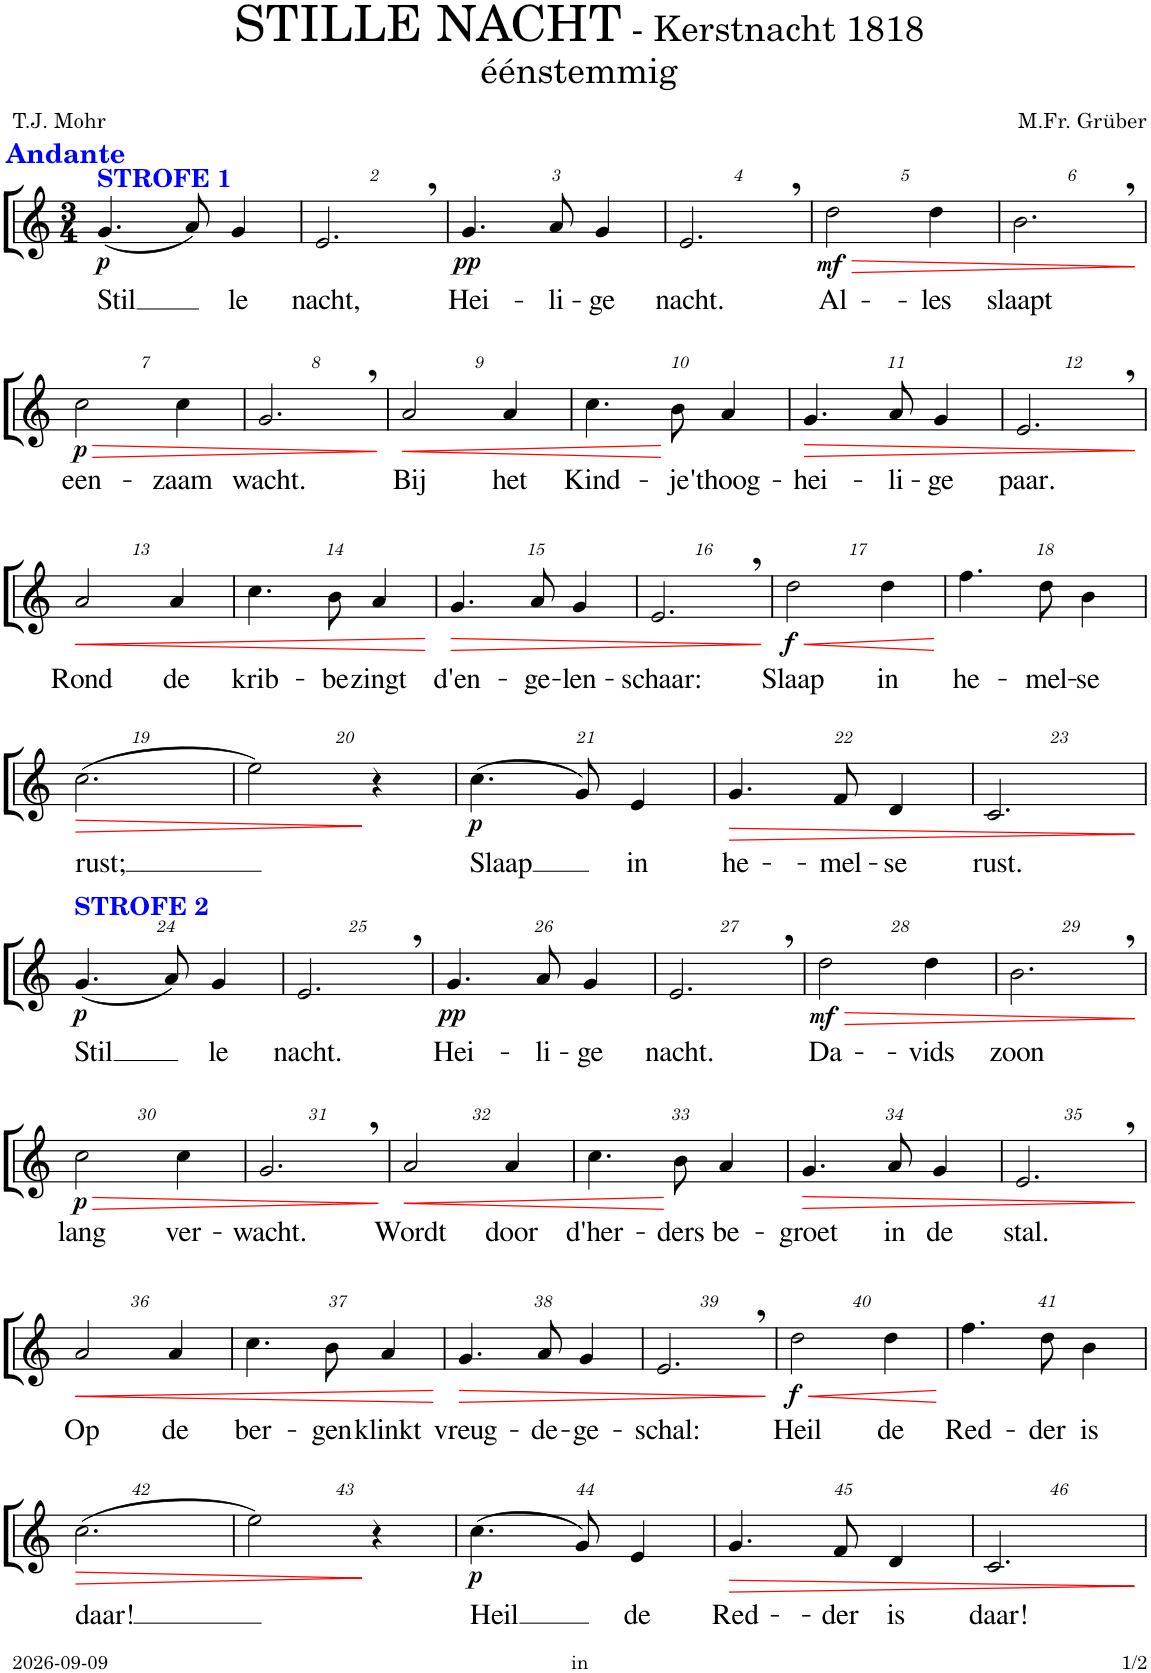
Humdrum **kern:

**kern	**text	**dynam	**kern	**text	**dynam
*part2	*part2	*part2	*part1	*part1	*part1
*staff2	*staff2	*staff2	*staff1	*staff1	*staff1
*I"Tenor	*	*	*I"Soprano	*	*
*I'T.	*	*	*	*	*
*stria5	*	*	*	*	*
*clefGv2	*	*	*clefG2	*	*
*k[]	*	*	*k[]	*	*
*M3/4	*	*	*M3/4	*	*
=1	=1	=1	=1	=1	=1
!	!	!	!LO:TX:a:B:color=#0000FF:t=STROFE 1	!	!
!	!	!	!LO:TX:a:B:color=#0000FF:t=Andante	!	!
!LO:TX:a:B:color=#0000FF:t=STROFE 1	!	!	!	!	!
!	!	!LO:DY:b	!	!LO:LY:b	!LO:DY:b
(4.G	-Stil	p	(4.g/	-Stil	p
8A)	.	.	8a/)	.	.
!	!	!	!	!LO:LY:b	!
4G	le	.	4g/	le	.
=2	=2	=2	=2	=2	=2
!	!	!	!	!LO:LY:b	!
2.E,	nacht,	.	2.e,/	nacht,	.
=3	=3	=3	=3	=3	=3
!	!	!LO:DY:b	!	!LO:LY:b	!LO:DY:b
4.G	Hei-	pp	4.g/	Hei-	pp
!	!	!	!	!LO:LY:b	!
8A	-li-	.	8a/	-li-	.
!	!	!	!	!LO:LY:b	!
4G	-ge	.	4g/	-ge	.
=4	=4	=4	=4	=4	=4
!	!	!	!	!LO:LY:b	!
2.E,	nacht.	.	2.e,/	nacht.	.
=5	=5	=5	=5	=5	=5
!	!	!LO:HP:b	!	!LO:LY:b	!LO:HP:b
!	!	!LO:DY:n=1:b	!	!	!LO:DY:n=1:b
2d	Al-	> mf	2dd\	Al-	> mf
!	!	!	!	!LO:LY:b	!
4d	-les	.	4dd\	-les	.
=6	=6	=6	=6	=6	=6
!	!	!	!	!LO:LY:b	!
2.B,	slaapt	.	2.b,\	slaapt	.
.	.	]	.	.	]
!!LO:LB:g=z
=7	=7	=7	=7	=7	=7
!	!	!LO:HP:b	!	!LO:LY:b	!LO:HP:b
!	!	!LO:DY:n=1:b	!	!	!LO:DY:n=1:b
2c	een-	> p	2cc\	een-	> p
!	!	!	!	!LO:LY:b	!
4c	-zaam	.	4cc\	-zaam	.
=8	=8	=8	=8	=8	=8
!	!	!	!	!LO:LY:b	!
2.G,	wacht.	.	2.g,/	wacht.	.
.	.	]	.	.	]
=9	=9	=9	=9	=9	=9
!	!	!LO:HP:b	!	!LO:LY:b	!LO:HP:b
2A	Bij	<	2a/	Bij	<
!	!	!	!	!LO:LY:b	!
4A	het	.	4a/	het	.
=10	=10	=10	=10	=10	=10
!	!	!	!	!LO:LY:b	!
4.c	Kind-	.	4.cc\	Kind-	.
!	!	!	!	!LO:LY:b	!
8B	-je	[	8b\	-je	[
!	!	!	!	!LO:LY:b	!
4A	'thoog-	.	4a/	'thoog-	.
=11	=11	=11	=11	=11	=11
!	!	!LO:HP:b	!	!LO:LY:b	!LO:HP:b
4.G	-hei-	>	4.g/	-hei-	>
!	!	!	!	!LO:LY:b	!
8A	-li-	.	8a/	-li-	.
!	!	!	!	!LO:LY:b	!
4G	-ge	.	4g/	-ge	.
=12	=12	=12	=12	=12	=12
!	!	!	!	!LO:LY:b	!
2.E,	paar.	.	2.e,/	paar.	.
.	.	]	.	.	]
!!LO:LB:g=z
=13	=13	=13	=13	=13	=13
!	!	!LO:HP:b	!	!LO:LY:b	!LO:HP:b
2A	Rond	<	2a/	Rond	<
!	!	!	!	!LO:LY:b	!
4A	de	.	4a/	de	.
=14	=14	=14	=14	=14	=14
!	!	!	!	!LO:LY:b	!
4.c	krib-	.	4.cc\	krib-	.
!	!	!	!	!LO:LY:b	!
8B	-be	.	8b\	-be	.
!	!	!	!	!LO:LY:b	!
4A	zingt	.	4a/	zingt	.
.	.	[	.	.	[
=15	=15	=15	=15	=15	=15
!	!	!LO:HP:b	!	!LO:LY:b	!LO:HP:b
4.G	d'en-	>	4.g/	d'en-	>
!	!	!	!	!LO:LY:b	!
8A	-ge-	.	8a/	-ge-	.
!	!	!	!	!LO:LY:b	!
4G	-len-	.	4g/	-len-	.
=16	=16	=16	=16	=16	=16
!	!	!	!	!LO:LY:b	!
2.E,	-schaar:	.	2.e,/	-schaar:	.
.	.	]	.	.	]
=17	=17	=17	=17	=17	=17
!	!	!LO:HP:b	!	!LO:LY:b	!LO:HP:b
!	!	!LO:DY:n=1:b	!	!	!LO:DY:n=1:b
2d	Slaap	< f	2dd\	Slaap	< f
!	!	!	!	!LO:LY:b	!
4d	in	.	4dd\	in	.
.	.	[	.	.	[
=18	=18	=18	=18	=18	=18
!	!	!	!	!LO:LY:b	!
4.f	he-	.	4.ff\	he-	.
!	!	!	!	!LO:LY:b	!
8d	-mel-	.	8dd\	-mel-	.
!	!	!	!	!LO:LY:b	!
4B	-se	.	4b\	-se	.
!!LO:LB:g=z
=19	=19	=19	=19	=19	=19
!	!	!LO:HP:b	!	!LO:LY:b	!LO:HP:b
(2.c	rust;	>	(2.cc\	rust;	>
=20	=20	=20	=20	=20	=20
2e)	.	.	2ee\)	.	.
4r	.	]	4r	.	]
=21	=21	=21	=21	=21	=21
!	!	!LO:DY:b	!	!LO:LY:b	!LO:DY:b
(4.c	Slaap	p	(4.cc\	Slaap	p
8G)	.	.	8g/)	.	.
!	!	!	!	!LO:LY:b	!
4E	in	.	4e/	in	.
=22	=22	=22	=22	=22	=22
!	!	!LO:HP:b	!	!LO:LY:b	!LO:HP:b
4.G	he-	>	4.g/	he-	>
!	!	!	!	!LO:LY:b	!
8F	-mel-	.	8f/	-mel-	.
!	!	!	!	!LO:LY:b	!
4D	-se	.	4d/	-se	.
=23	=23	=23	=23	=23	=23
!	!	!	!	!LO:LY:b	!
2.C	rust.	.	2.c/	rust.	.
.	.	]	.	.	]
!!LO:LB:g=z
=24	=24	=24	=24	=24	=24
!	!	!	!LO:TX:a:B:color=#0000FF:t=STROFE 2	!	!
!LO:TX:a:B:color=#0000FF:t=STROFE 2	!	!	!	!	!
!	!	!LO:DY:b	!	!LO:LY:b	!LO:DY:b
(4.G	Stil	p	(4.g/	Stil	p
8A)	.	.	8a/)	.	.
!	!	!	!	!LO:LY:b	!
4G	le	.	4g/	le	.
=25	=25	=25	=25	=25	=25
!	!	!	!	!LO:LY:b	!
2.E,	nacht.	.	2.e,/	nacht.	.
=26	=26	=26	=26	=26	=26
!	!	!LO:DY:b	!	!LO:LY:b	!LO:DY:b
4.G	Hei-	pp	4.g/	Hei-	pp
!	!	!	!	!LO:LY:b	!
8A	-li-	.	8a/	-li-	.
!	!	!	!	!LO:LY:b	!
4G	-ge	.	4g/	-ge	.
=27	=27	=27	=27	=27	=27
!	!	!	!	!LO:LY:b	!
2.E,	nacht.	.	2.e,/	nacht.	.
=28	=28	=28	=28	=28	=28
!	!	!LO:HP:b	!	!LO:LY:b	!LO:HP:b
!	!	!LO:DY:n=1:b	!	!	!LO:DY:n=1:b
2d	Da-	> mf	2dd\	Da-	> mf
!	!	!	!	!LO:LY:b	!
4d	-vids	.	4dd\	-vids	.
=29	=29	=29	=29	=29	=29
!	!	!	!	!LO:LY:b	!
2.B,	zoon	.	2.b,\	zoon	.
.	.	]	.	.	]
!!LO:LB:g=z
=30	=30	=30	=30	=30	=30
!	!	!LO:HP:b	!	!LO:LY:b	!LO:HP:b
!	!	!LO:DY:n=1:b	!	!	!LO:DY:n=1:b
2c	lang	> p	2cc\	lang	> p
!	!	!	!	!LO:LY:b	!
4c	ver-	.	4cc\	ver-	.
=31	=31	=31	=31	=31	=31
!	!	!	!	!LO:LY:b	!
2.G,	-wacht.	.	2.g,/	-wacht.	.
.	.	]	.	.	]
=32	=32	=32	=32	=32	=32
!	!	!LO:HP:b	!	!LO:LY:b	!LO:HP:b
2A	Wordt	<	2a/	Wordt	<
!	!	!	!	!LO:LY:b	!
4A	door	.	4a/	door	.
=33	=33	=33	=33	=33	=33
!	!	!	!	!LO:LY:b	!
4.c	d'her-	.	4.cc\	d'her-	.
!	!	!	!	!LO:LY:b	!
8B	-ders	[	8b\	-ders	[
!	!	!	!	!LO:LY:b	!
4A	be-	.	4a/	be-	.
=34	=34	=34	=34	=34	=34
!	!	!LO:HP:b	!	!LO:LY:b	!LO:HP:b
4.G	-groet	>	4.g/	-groet	>
!	!	!	!	!LO:LY:b	!
8A	in	.	8a/	in	.
!	!	!	!	!LO:LY:b	!
4G	de	.	4g/	de	.
=35	=35	=35	=35	=35	=35
!	!	!	!	!LO:LY:b	!
2.E,	stal.	.	2.e,/	stal.	.
.	.	]	.	.	]
!!LO:LB:g=z
=36	=36	=36	=36	=36	=36
!	!	!LO:HP:b	!	!LO:LY:b	!LO:HP:b
2A	Op	<	2a/	Op	<
!	!	!	!	!LO:LY:b	!
4A	de	.	4a/	de	.
=37	=37	=37	=37	=37	=37
!	!	!	!	!LO:LY:b	!
4.c	ber-	.	4.cc\	ber-	.
!	!	!	!	!LO:LY:b	!
8B	-gen	.	8b\	-gen	.
!	!	!	!	!LO:LY:b	!
4A	klinkt	.	4a/	klinkt	.
.	.	[	.	.	[
=38	=38	=38	=38	=38	=38
!	!	!LO:HP:b	!	!LO:LY:b	!LO:HP:b
4.G	vreug-	>	4.g/	vreug-	>
!	!	!	!	!LO:LY:b	!
8A	-de-	.	8a/	-de-	.
!	!	!	!	!LO:LY:b	!
4G	-ge-	.	4g/	-ge-	.
=39	=39	=39	=39	=39	=39
!	!	!	!	!LO:LY:b	!
2.E,	-schal:	.	2.e,/	-schal:	.
.	.	]	.	.	]
=40	=40	=40	=40	=40	=40
!	!	!LO:HP:b	!	!LO:LY:b	!LO:HP:b
!	!	!LO:DY:n=1:b	!	!	!LO:DY:n=1:b
2d	Heil	< f	2dd\	Heil	< f
!	!	!	!	!LO:LY:b	!
4d	de	.	4dd\	de	.
.	.	[	.	.	[
=41	=41	=41	=41	=41	=41
!	!	!	!	!LO:LY:b	!
4.f	Red-	.	4.ff\	Red-	.
!	!	!	!	!LO:LY:b	!
8d	-der	.	8dd\	-der	.
!	!	!	!	!LO:LY:b	!
4B	is	.	4b\	is	.
!!LO:LB:g=z
=42	=42	=42	=42	=42	=42
!	!	!LO:HP:b	!	!LO:LY:b	!LO:HP:b
(2.c	daar!	>	(2.cc\	daar!	>
=43	=43	=43	=43	=43	=43
2e)	.	.	2ee\)	.	.
4r	.	]	4r	.	]
=44	=44	=44	=44	=44	=44
!	!	!LO:DY:b	!	!LO:LY:b	!LO:DY:b
(4.c	Heil	p	(4.cc\	Heil	p
8G)	.	.	8g/)	.	.
!	!	!	!	!LO:LY:b	!
4E	de	.	4e/	de	.
=45	=45	=45	=45	=45	=45
!	!	!LO:HP:b	!	!LO:LY:b	!LO:HP:b
4.G	Red-	>	4.g/	Red-	>
!	!	!	!	!LO:LY:b	!
8F	-der	.	8f/	-der	.
!	!	!	!	!LO:LY:b	!
4D	is	.	4d/	is	.
=46	=46	=46	=46	=46	=46
!	!	!	!	!LO:LY:b	!
2.C	daar!	.	2.c/	daar!	.
.	.	]	.	.	]
=	=	=	=	=	=
*-	*-	*-	*-	*-	*-
